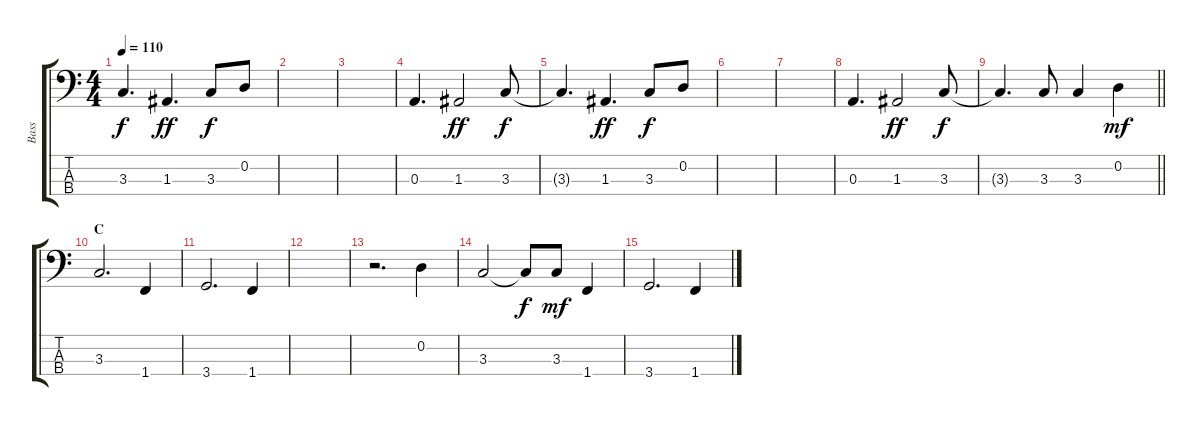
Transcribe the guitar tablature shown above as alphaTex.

\track ("Bass" "Bass") {instrument synthbass1}
\staff {score tabs}
\tuning (G2 D2 A1 E1) {hide}
\ts (4 4)
\tempo 110
\clef f4
\ks c
3.3{t}.4{d dy f} 1.3.4{d dy ff} 3.3.8{dy f} 0.2.8 |
|
|
0.3.4{d} 1.3.2{dy ff} 3.3.8{dy f} |
3.3{t}.4{d} 1.3.4{d dy ff} 3.3.8{dy f} 0.2.8 |
|
|
0.3.4{d} 1.3.2{dy ff} 3.3.8{dy f} |
\barLineRight lightlight
3.3{t}.4{d} 3.3.8 3.3.4 0.2.4{dy mf} |
\section ("" "C")
3.3.2{d} 1.4.4 |
3.4.2{d} 1.4.4 |
|
r.2{d} 0.2.4 |
3.3.2 3.3{t}.8{dy f} 3.3.8{dy mf} 1.4.4 |
3.4.2{d} 1.4.4
